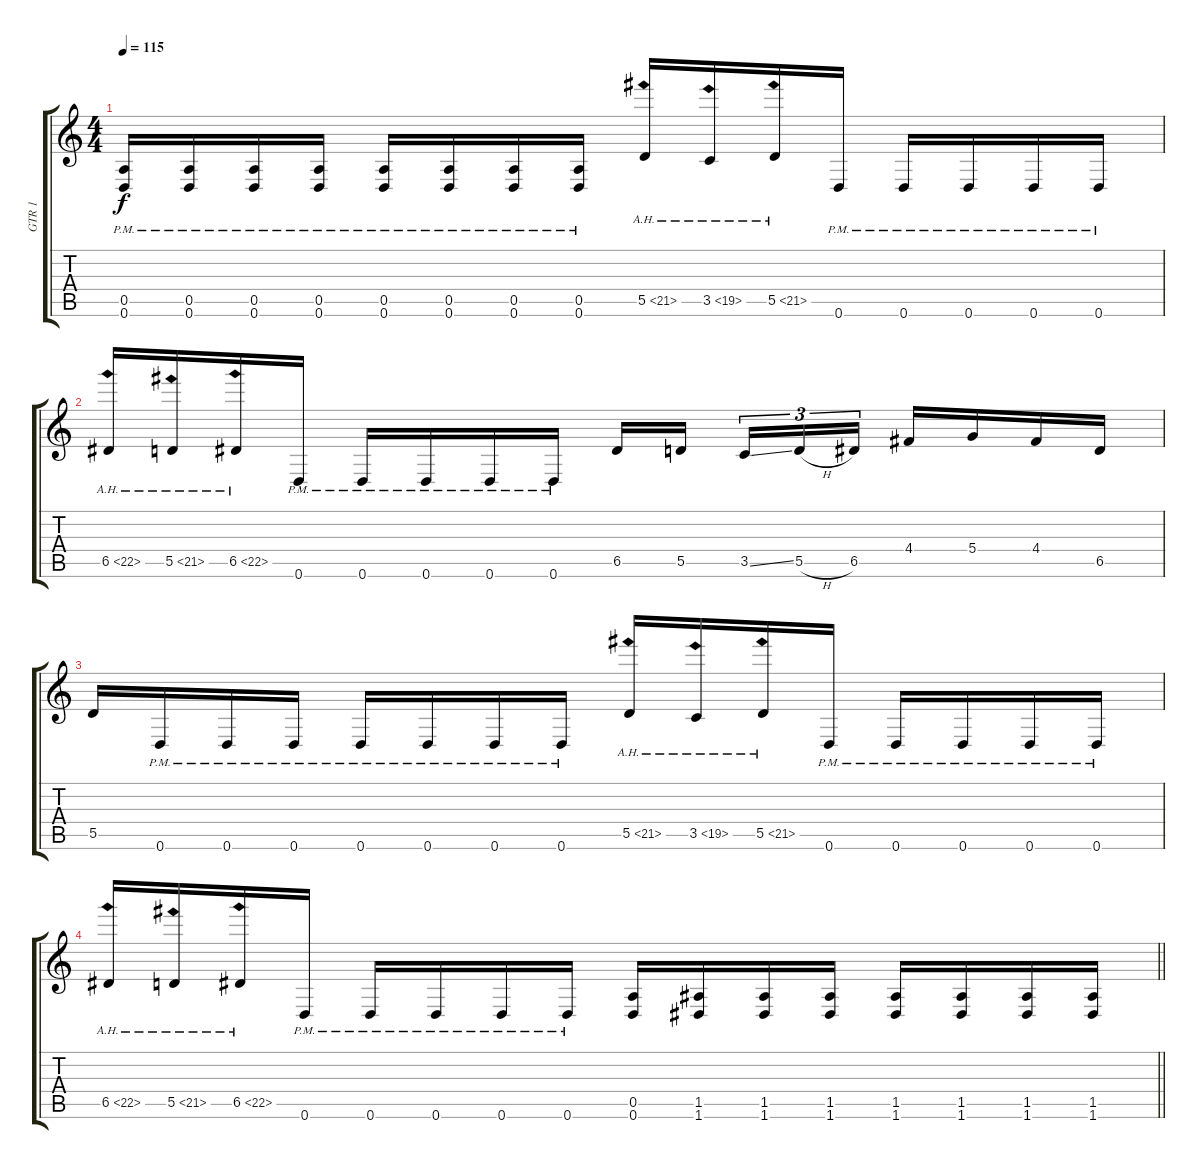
\track ("GTR 1" "GTR 1") {instrument distortionguitar}
\staff {score tabs}
\tuning (E4 B3 G3 D3 A2 D2) {hide}
\ts (4 4)
\tempo 115
\clef g2
\ks c
(0.5{pm} 0.6{pm}).16{dy f} (0.5{pm} 0.6{pm}).16 (0.5{pm} 0.6{pm}).16 (0.5{pm} 0.6{pm}).16 (0.5{pm} 0.6{pm}).16 (0.5{pm} 0.6{pm}).16 (0.5{pm} 0.6{pm}).16 (0.5{pm} 0.6{pm}).16 5.5{ah 16}.16{balance 3} 3.5{ah 16}.16 5.5{ah 16}.16 0.6{pm}.16 0.6{pm}.16 0.6{pm}.16 0.6{pm}.16 0.6{pm}.16 |
6.5{ah 16}.16 5.5{ah 16}.16 6.5{ah 16}.16 0.6{pm}.16 0.6{pm}.16 0.6{pm}.16 0.6{pm}.16 0.6{pm}.16 6.5.16 5.5.16{beam splitsecondary} 3.5{ss}.16{tu (3 2)} 5.5{h}.16{tu (3 2)} 6.5.16{tu (3 2)} 4.4.16 5.4.16 4.4.16 6.5.16 |
5.5.16 0.6{pm}.16 0.6{pm}.16 0.6{pm}.16 0.6{pm}.16 0.6{pm}.16 0.6{pm}.16 0.6{pm}.16 5.5{ah 16}.16 3.5{ah 16}.16 5.5{ah 16}.16 0.6{pm}.16 0.6{pm}.16 0.6{pm}.16 0.6{pm}.16 0.6{pm}.16 |
\barLineRight lightlight
6.5{ah 16}.16 5.5{ah 16}.16 6.5{ah 16}.16 0.6{pm}.16 0.6{pm}.16 0.6{pm}.16 0.6{pm}.16 0.6{pm}.16 (0.5 0.6).16{balance 0} (1.5 1.6).16 (1.5 1.6).16 (1.5 1.6).16 (1.5 1.6).16 (1.5 1.6).16 (1.5 1.6).16 (1.5 1.6).16
